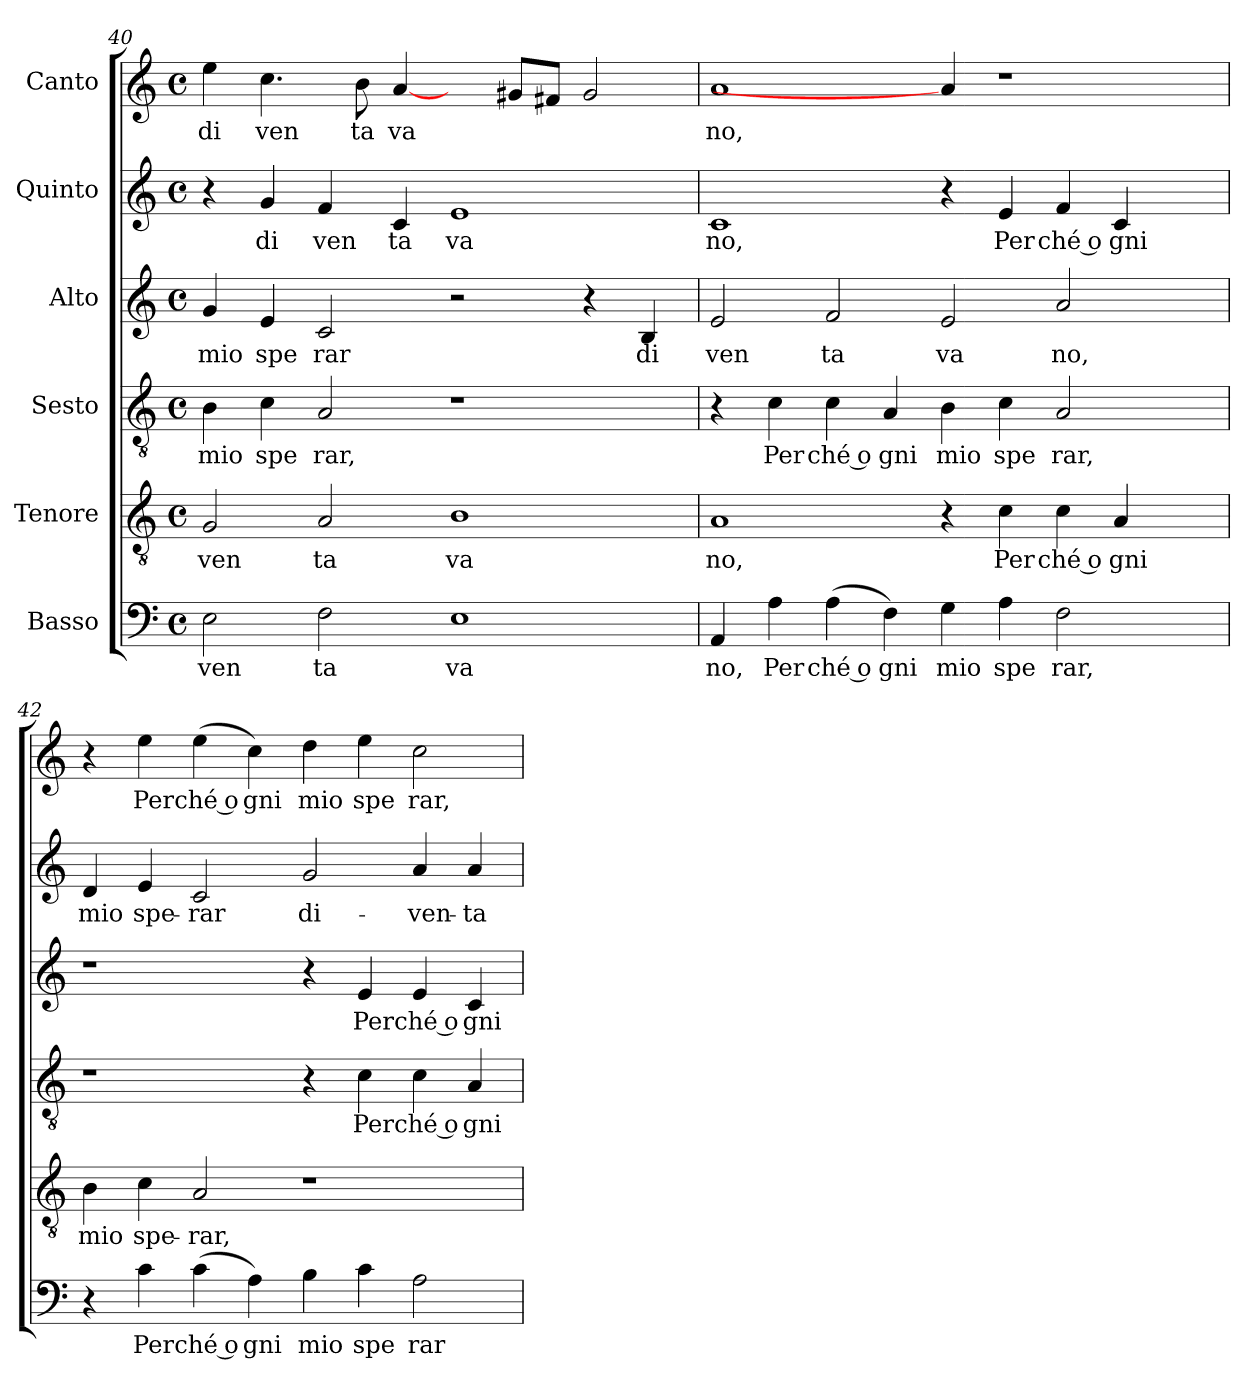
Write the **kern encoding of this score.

**kern	**text	**kern	**text	**kern	**text	**kern	**text	**kern	**text	**kern	**text
*part6	*part6	*part5	*part5	*part4	*part4	*part3	*part3	*part2	*part2	*part1	*part1
*staff6	*staff6	*staff5	*staff5	*staff4	*staff4	*staff3	*staff3	*staff2	*staff2	*staff1	*staff1
*I"Basso	*	*I"Tenore	*	*I"Sesto	*	*I"Alto	*	*I"Quinto	*	*I"Canto	*
*clefF4	*	*clefGv2	*	*clefGv2	*	*clefG2	*	*clefG2	*	*clefG2	*
*M4/4	*	*M4/4	*	*M4/4	*	*M4/4	*	*M4/4	*	*M4/4	*
*met(c)	*	*met(c)	*	*met(c)	*	*met(c)	*	*met(c)	*	*met(c)	*
=40	=40	=40	=40	=40	=40	=40	=40	=40	=40	=40	=40
!	!LO:LY:b:cj	!	!LO:LY:b:cj	!	!LO:LY:b:cj	!	!LO:LY:b:cj	!	!	!	!LO:LY:b:cj
2E\	ven	2G/	ven	4B\	mio	4g/	mio	4r	.	4ee\	di
!	!	!	!	!	!LO:LY:b:cj	!	!LO:LY:b:cj	!	!LO:LY:b:cj	!	!LO:LY:b:cj
.	.	.	.	4c\	spe	4e/	spe	4g/	di	4.cc\	ven
!	!LO:LY:b:cj	!	!LO:LY:b:cj	!	!LO:LY:b:cj	!	!LO:LY:b:cj	!	!LO:LY:b:cj	!	!
2F\	ta	2A/	ta	2A/	rar,	2c/	rar	4f/	ven	.	.
!	!	!	!	!	!	!	!	!	!	!	!LO:LY:b:cj
.	.	.	.	.	.	.	.	.	.	8b\	ta
!	!	!	!	!	!	!	!	!	!LO:LY:b:cj	!	!LO:LY:b:cj
.	.	.	.	.	.	.	.	4c/	ta	[4a/	va
!	!LO:LY:b:cj	!	!LO:LY:b:cj	!	!	!	!	!	!LO:LY:b:cj	!	!
1E	va	1B	va	1r	.	2r	.	1e	va	4ryy	.
.	.	.	.	.	.	.	.	.	.	8g#X/L	.
.	.	.	.	.	.	.	.	.	.	8f#X/J	.
.	.	.	.	.	.	4r	.	.	.	2g#/	.
!	!	!	!	!	!	!	!LO:LY:b:cj	!	!	!	!
.	.	.	.	.	.	4B/	di	.	.	.	.
=41	=41	=41	=41	=41	=41	=41	=41	=41	=41	=41	=41
!	!LO:LY:b:cj	!	!LO:LY:b:cj	!	!	!	!LO:LY:b:cj	!	!LO:LY:b:cj	!	!LO:LY:b:cj
4AA/	no,	1A	no,	4r	.	2e/	ven	1c	no,	1a	no,
!	!LO:LY:b:cj	!	!	!	!LO:LY:b:cj	!	!	!	!	!	!
4A\	Per	.	.	4c\	Per	.	.	.	.	.	.
!	!LO:LY:b:rj	!	!	!	!LO:LY:b:rj	!	!LO:LY:b:cj	!	!	!	!
(<4A\	ché o	.	.	4c\	ché o	2f/	ta	.	.	.	.
!	!LO:LY:b:cj	!	!	!	!LO:LY:b:cj	!	!	!	!	!	!
4F\)	gni	.	.	4A/	gni	.	.	.	.	.	.
!	!LO:LY:b:cj	!	!	!	!LO:LY:b:cj	!	!LO:LY:b:cj	!	!	!	!
4G\	mio	4r	.	4B\	mio	2e/	va	4r	.	4a/]	.
!	!LO:LY:b:cj	!	!LO:LY:b:cj	!	!LO:LY:b:cj	!	!	!	!LO:LY:b:cj	!	!
4A\	spe	4c\	Per	4c\	spe	.	.	4e/	Per	1r	.
!	!LO:LY:b:cj	!	!LO:LY:b:rj	!	!LO:LY:b:cj	!	!LO:LY:b:cj	!	!LO:LY:b:rj	!	!
2F\	rar,	4c\	ché o	2A/	rar,	2a/	no,	4f/	ché o	.	.
!	!	!	!LO:LY:b:cj	!	!	!	!	!	!LO:LY:b:cj	!	!
.	.	4A/	gni	.	.	.	.	4c/	gni	.	.
4ryy	.	4ryy	.	4ryy	.	4ryy	.	4ryy	.	.	.
!!LO:LB:g=z
=42	=42	=42	=42	=42	=42	=42	=42	=42	=42	=42	=42
!	!	!	!LO:LY:b:cj	!	!	!	!	!	!LO:LY:b:cj	!	!
4r	.	4B\	mio	1r	.	1r	.	4d/	mio	4r	.
!	!LO:LY:b:cj	!	!LO:LY:b:cj	!	!	!	!	!	!LO:LY:b:cj	!	!LO:LY:b:cj
4c\	Per	4c\	spe-	.	.	.	.	4e/	spe-	4ee\	Per
!	!LO:LY:b:rj	!	!LO:LY:b:cj	!	!	!	!	!	!LO:LY:b:cj	!	!LO:LY:b:rj
(<4c\	ché o	2A/	-rar,	.	.	.	.	2c/	-rar	(<4ee\	ché o
!	!LO:LY:b:cj	!	!	!	!	!	!	!	!	!	!LO:LY:b:cj
4A\)	gni	.	.	.	.	.	.	.	.	4cc\)	gni
!	!LO:LY:b:cj	!	!	!	!	!	!	!	!LO:LY:b:cj	!	!LO:LY:b:cj
4B\	mio	1r	.	4r	.	4r	.	2g/	di-	4dd\	mio
!	!LO:LY:b:cj	!	!	!	!LO:LY:b:cj	!	!LO:LY:b:cj	!	!	!	!LO:LY:b:cj
4c\	spe	.	.	4c\	Per	4e/	Per	.	.	4ee\	spe
!	!LO:LY:b:cj	!	!	!	!LO:LY:b:rj	!	!LO:LY:b:rj	!	!LO:LY:b:cj	!	!LO:LY:b:cj
2A\	rar	.	.	4c\	ché o	4e/	ché o	4a/	-ven-	2cc\	rar,
!	!	!	!	!	!LO:LY:b:cj	!	!LO:LY:b:cj	!	!LO:LY:b:cj	!	!
.	.	.	.	4A/	gni	4c/	gni	4a/	-ta	.	.
=	=	=	=	=	=	=	=	=	=	=	=
*-	*-	*-	*-	*-	*-	*-	*-	*-	*-	*-	*-
